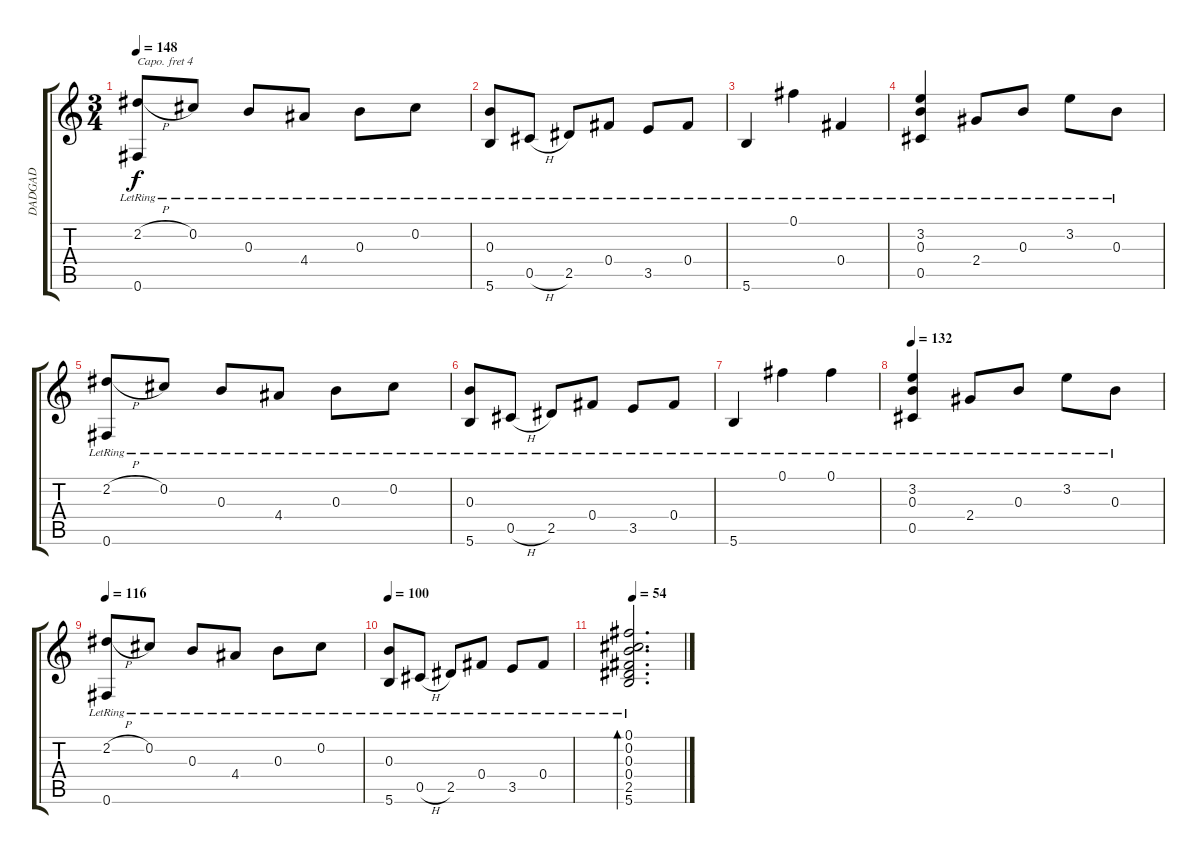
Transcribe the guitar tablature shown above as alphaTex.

\track ("DADGAD" "DADGAD") {instrument acousticguitarsteel}
\staff {score tabs}
\capo 4
\tuning (D4 A3 G3 D3 A2 D2) {hide}
\ts (3 4)
\tempo 148
\clef g2
\ks c
(2.2{h lr} 0.6{lr}).8{dy f} 0.2{lr}.8 0.3{lr}.8 4.4{lr}.8 0.3{lr}.8 0.2{lr}.8 |
(0.3{lr} 5.6{lr}).8 0.5{h lr}.8 2.5{lr}.8 0.4{lr}.8 3.5{lr}.8 0.4{lr}.8 |
5.6{lr}.4 0.1{lr}.4 0.4{lr}.4 |
(3.2{lr} 0.3{lr} 0.5{lr}).4 2.4{lr}.8 0.3{lr}.8 3.2{lr}.8 0.3{lr}.8 |
(2.2{h lr} 0.6{lr}).8 0.2{lr}.8 0.3{lr}.8 4.4{lr}.8 0.3{lr}.8 0.2{lr}.8 |
(0.3{lr} 5.6{lr}).8 0.5{h lr}.8 2.5{lr}.8 0.4{lr}.8 3.5{lr}.8 0.4{lr}.8 |
5.6{lr}.4 0.1{lr}.4 0.1{lr}.4 |
\tempo 132
(3.2{lr} 0.3{lr} 0.5{lr}).4 2.4{lr}.8 0.3{lr}.8 3.2{lr}.8 0.3{lr}.8 |
\tempo 116
(2.2{h lr} 0.6{lr}).8 0.2{lr}.8 0.3{lr}.8 4.4{lr}.8 0.3{lr}.8 0.2{lr}.8 |
\tempo 100
(0.3{lr} 5.6{lr}).8 0.5{h lr}.8 2.5{lr}.8 0.4{lr}.8 3.5{lr}.8 0.4{lr}.8 |
\tempo 54
(0.1{lr} 0.2{lr} 0.3{lr} 0.4{lr} 2.5{lr} 5.6{lr}).2{d bd 240}
